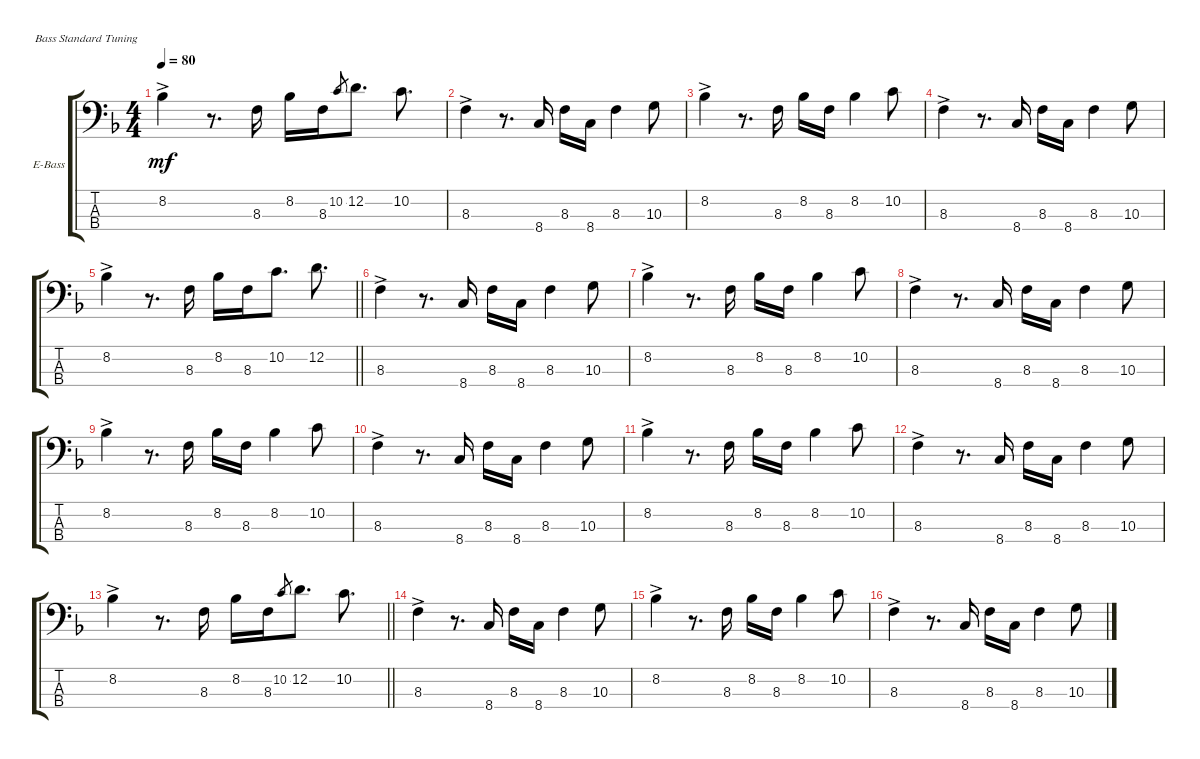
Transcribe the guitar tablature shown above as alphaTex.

\defaultSystemsLayout 4
\bracketExtendMode groupsimilarinstruments
\firstSystemTrackNameOrientation horizontal
\otherSystemsTrackNameOrientation horizontal
\track ("Electric Bass" "E-Bass") {instrument electricbassfinger}
\staff {score tabs}
\tuning (G2 D2 A1 E1)
\ts (4 4)
\tempo 80
\clef f4
\ks f
8.2{ac}.4{dy mf} r.8{d} 8.3.16 8.2.16 8.3.16 10.2.8{gr} 12.2.8{d} 10.2.8{d} |
8.3{ac}.4 r.8{d} 8.4.16 8.3.16 8.4.16 8.3.4 10.3.8 |
8.2{ac}.4 r.8{d} 8.3.16 8.2.16 8.3.16 8.2.4 10.2.8 |
8.3{ac}.4 r.8{d} 8.4.16 8.3.16 8.4.16 8.3.4 10.3.8 |
\barLineRight lightlight
8.2{ac}.4 r.8{d} 8.3.16 8.2.16 8.3.16 10.2.8{d} 12.2.8{d} |
8.3{ac}.4 r.8{d} 8.4.16 8.3.16 8.4.16 8.3.4 10.3.8 |
8.2{ac}.4 r.8{d} 8.3.16 8.2.16 8.3.16 8.2.4 10.2.8 |
8.3{ac}.4 r.8{d} 8.4.16 8.3.16 8.4.16 8.3.4 10.3.8 |
8.2{ac}.4 r.8{d} 8.3.16 8.2.16 8.3.16 8.2.4 10.2.8 |
8.3{ac}.4 r.8{d} 8.4.16 8.3.16 8.4.16 8.3.4 10.3.8 |
8.2{ac}.4 r.8{d} 8.3.16 8.2.16 8.3.16 8.2.4 10.2.8 |
8.3{ac}.4 r.8{d} 8.4.16 8.3.16 8.4.16 8.3.4 10.3.8 |
\barLineRight lightlight
8.2{ac}.4 r.8{d} 8.3.16 8.2.16 8.3.16 10.2.8{gr} 12.2.8{d} 10.2.8{d} |
8.3{ac}.4 r.8{d} 8.4.16 8.3.16 8.4.16 8.3.4 10.3.8 |
8.2{ac}.4 r.8{d} 8.3.16 8.2.16 8.3.16 8.2.4 10.2.8 |
8.3{ac}.4 r.8{d} 8.4.16 8.3.16 8.4.16 8.3.4 10.3.8
